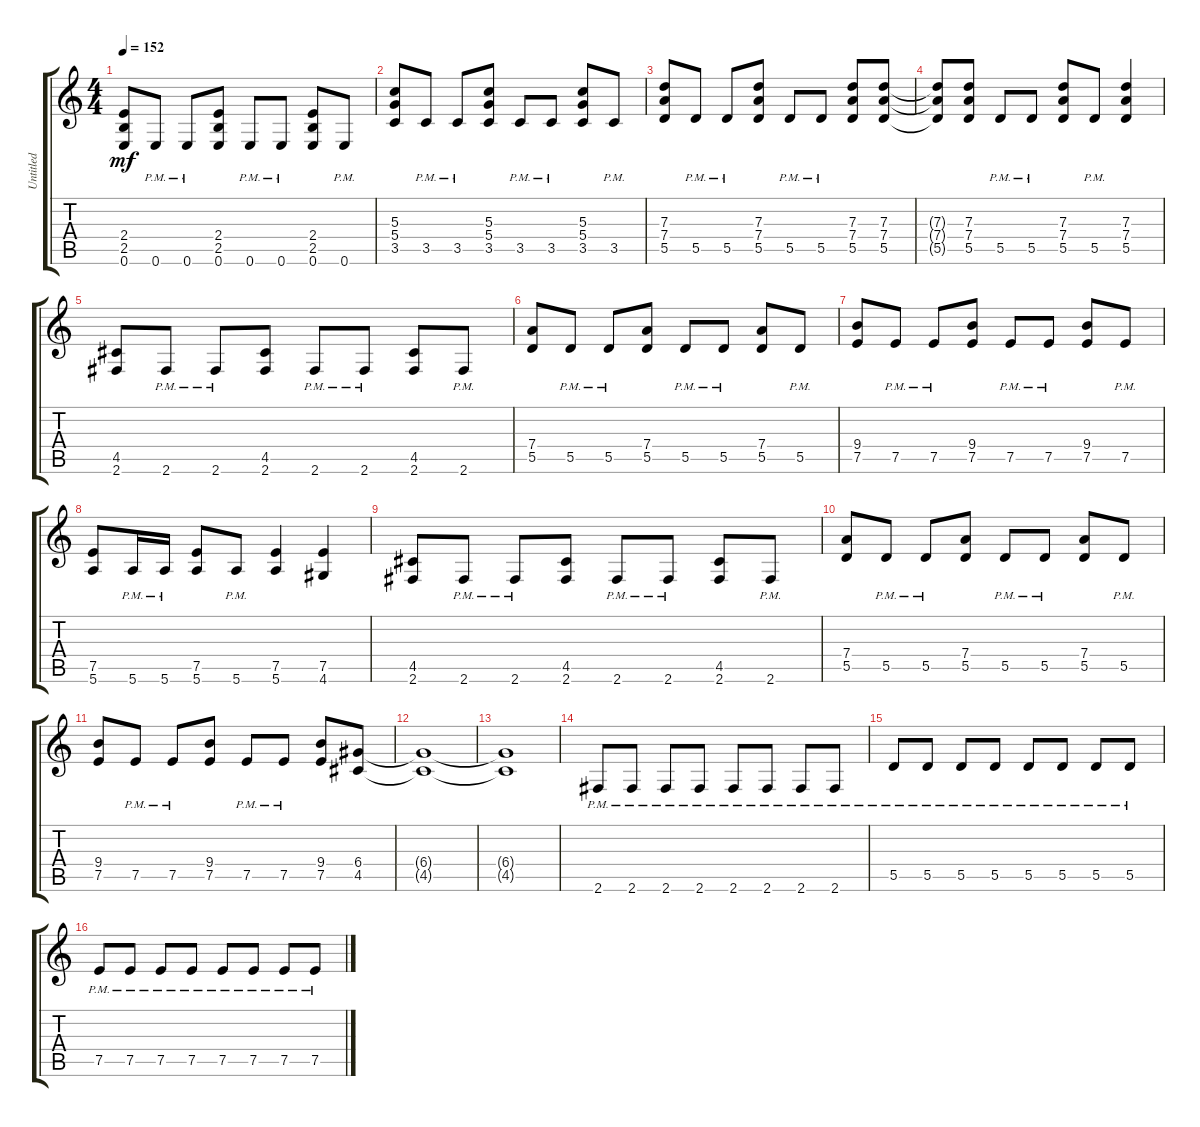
\track ("Untitled" "Untitled") {instrument distortionguitar}
\staff {score tabs}
\tuning (E4 B3 G3 D3 A2 E2) {hide}
\ts (4 4)
\tempo 152
\clef g2
\ks c
(2.4 2.5 0.6).8{dy mf} 0.6{pm}.8 0.6{pm}.8 (2.4 2.5 0.6).8 0.6{pm}.8 0.6{pm}.8 (2.4 2.5 0.6).8 0.6{pm}.8 |
(5.3 5.4 3.5).8 3.5{pm}.8 3.5{pm}.8 (5.3 5.4 3.5).8 3.5{pm}.8 3.5{pm}.8 (5.3 5.4 3.5).8 3.5{pm}.8 |
(7.3 7.4 5.5).8 5.5{pm}.8 5.5{pm}.8 (7.3 7.4 5.5).8 5.5{pm}.8 5.5{pm}.8 (7.3 7.4 5.5).8 (7.3 7.4 5.5).8 |
(7.3{t} 7.4{t} 5.5{t}).8 (7.3 7.4 5.5).8 5.5{pm}.8 5.5{pm}.8 (7.3 7.4 5.5).8 5.5{pm}.8 (7.3 7.4 5.5).4 |
(4.5 2.6).8 2.6{pm}.8 2.6{pm}.8 (4.5 2.6).8 2.6{pm}.8 2.6{pm}.8 (4.5 2.6).8 2.6{pm}.8 |
(7.4 5.5).8 5.5{pm}.8 5.5{pm}.8 (7.4 5.5).8 5.5{pm}.8 5.5{pm}.8 (7.4 5.5).8 5.5{pm}.8 |
(9.4 7.5).8 7.5{pm}.8 7.5{pm}.8 (9.4 7.5).8 7.5{pm}.8 7.5{pm}.8 (9.4 7.5).8 7.5{pm}.8 |
(7.5 5.6).8 5.6{pm}.16 5.6{pm}.16 (7.5 5.6).8 5.6{pm}.8 (7.5 5.6).4 (7.5 4.6).4 |
(4.5 2.6).8 2.6{pm}.8 2.6{pm}.8 (4.5 2.6).8 2.6{pm}.8 2.6{pm}.8 (4.5 2.6).8 2.6{pm}.8 |
(7.4 5.5).8 5.5{pm}.8 5.5{pm}.8 (7.4 5.5).8 5.5{pm}.8 5.5{pm}.8 (7.4 5.5).8 5.5{pm}.8 |
(9.4 7.5).8 7.5{pm}.8 7.5{pm}.8 (9.4 7.5).8 7.5{pm}.8 7.5{pm}.8 (9.4 7.5).8 (6.4 4.5).8 |
(6.4{t} 4.5{t}).1 |
(6.4{t} 4.5{t}).1 |
2.6{pm}.8 2.6{pm}.8 2.6{pm}.8 2.6{pm}.8 2.6{pm}.8 2.6{pm}.8 2.6{pm}.8 2.6{pm}.8 |
5.5{pm}.8 5.5{pm}.8 5.5{pm}.8 5.5{pm}.8 5.5{pm}.8 5.5{pm}.8 5.5{pm}.8 5.5{pm}.8 |
7.5{pm}.8 7.5{pm}.8 7.5{pm}.8 7.5{pm}.8 7.5{pm}.8 7.5{pm}.8 7.5{pm}.8 7.5{pm}.8
